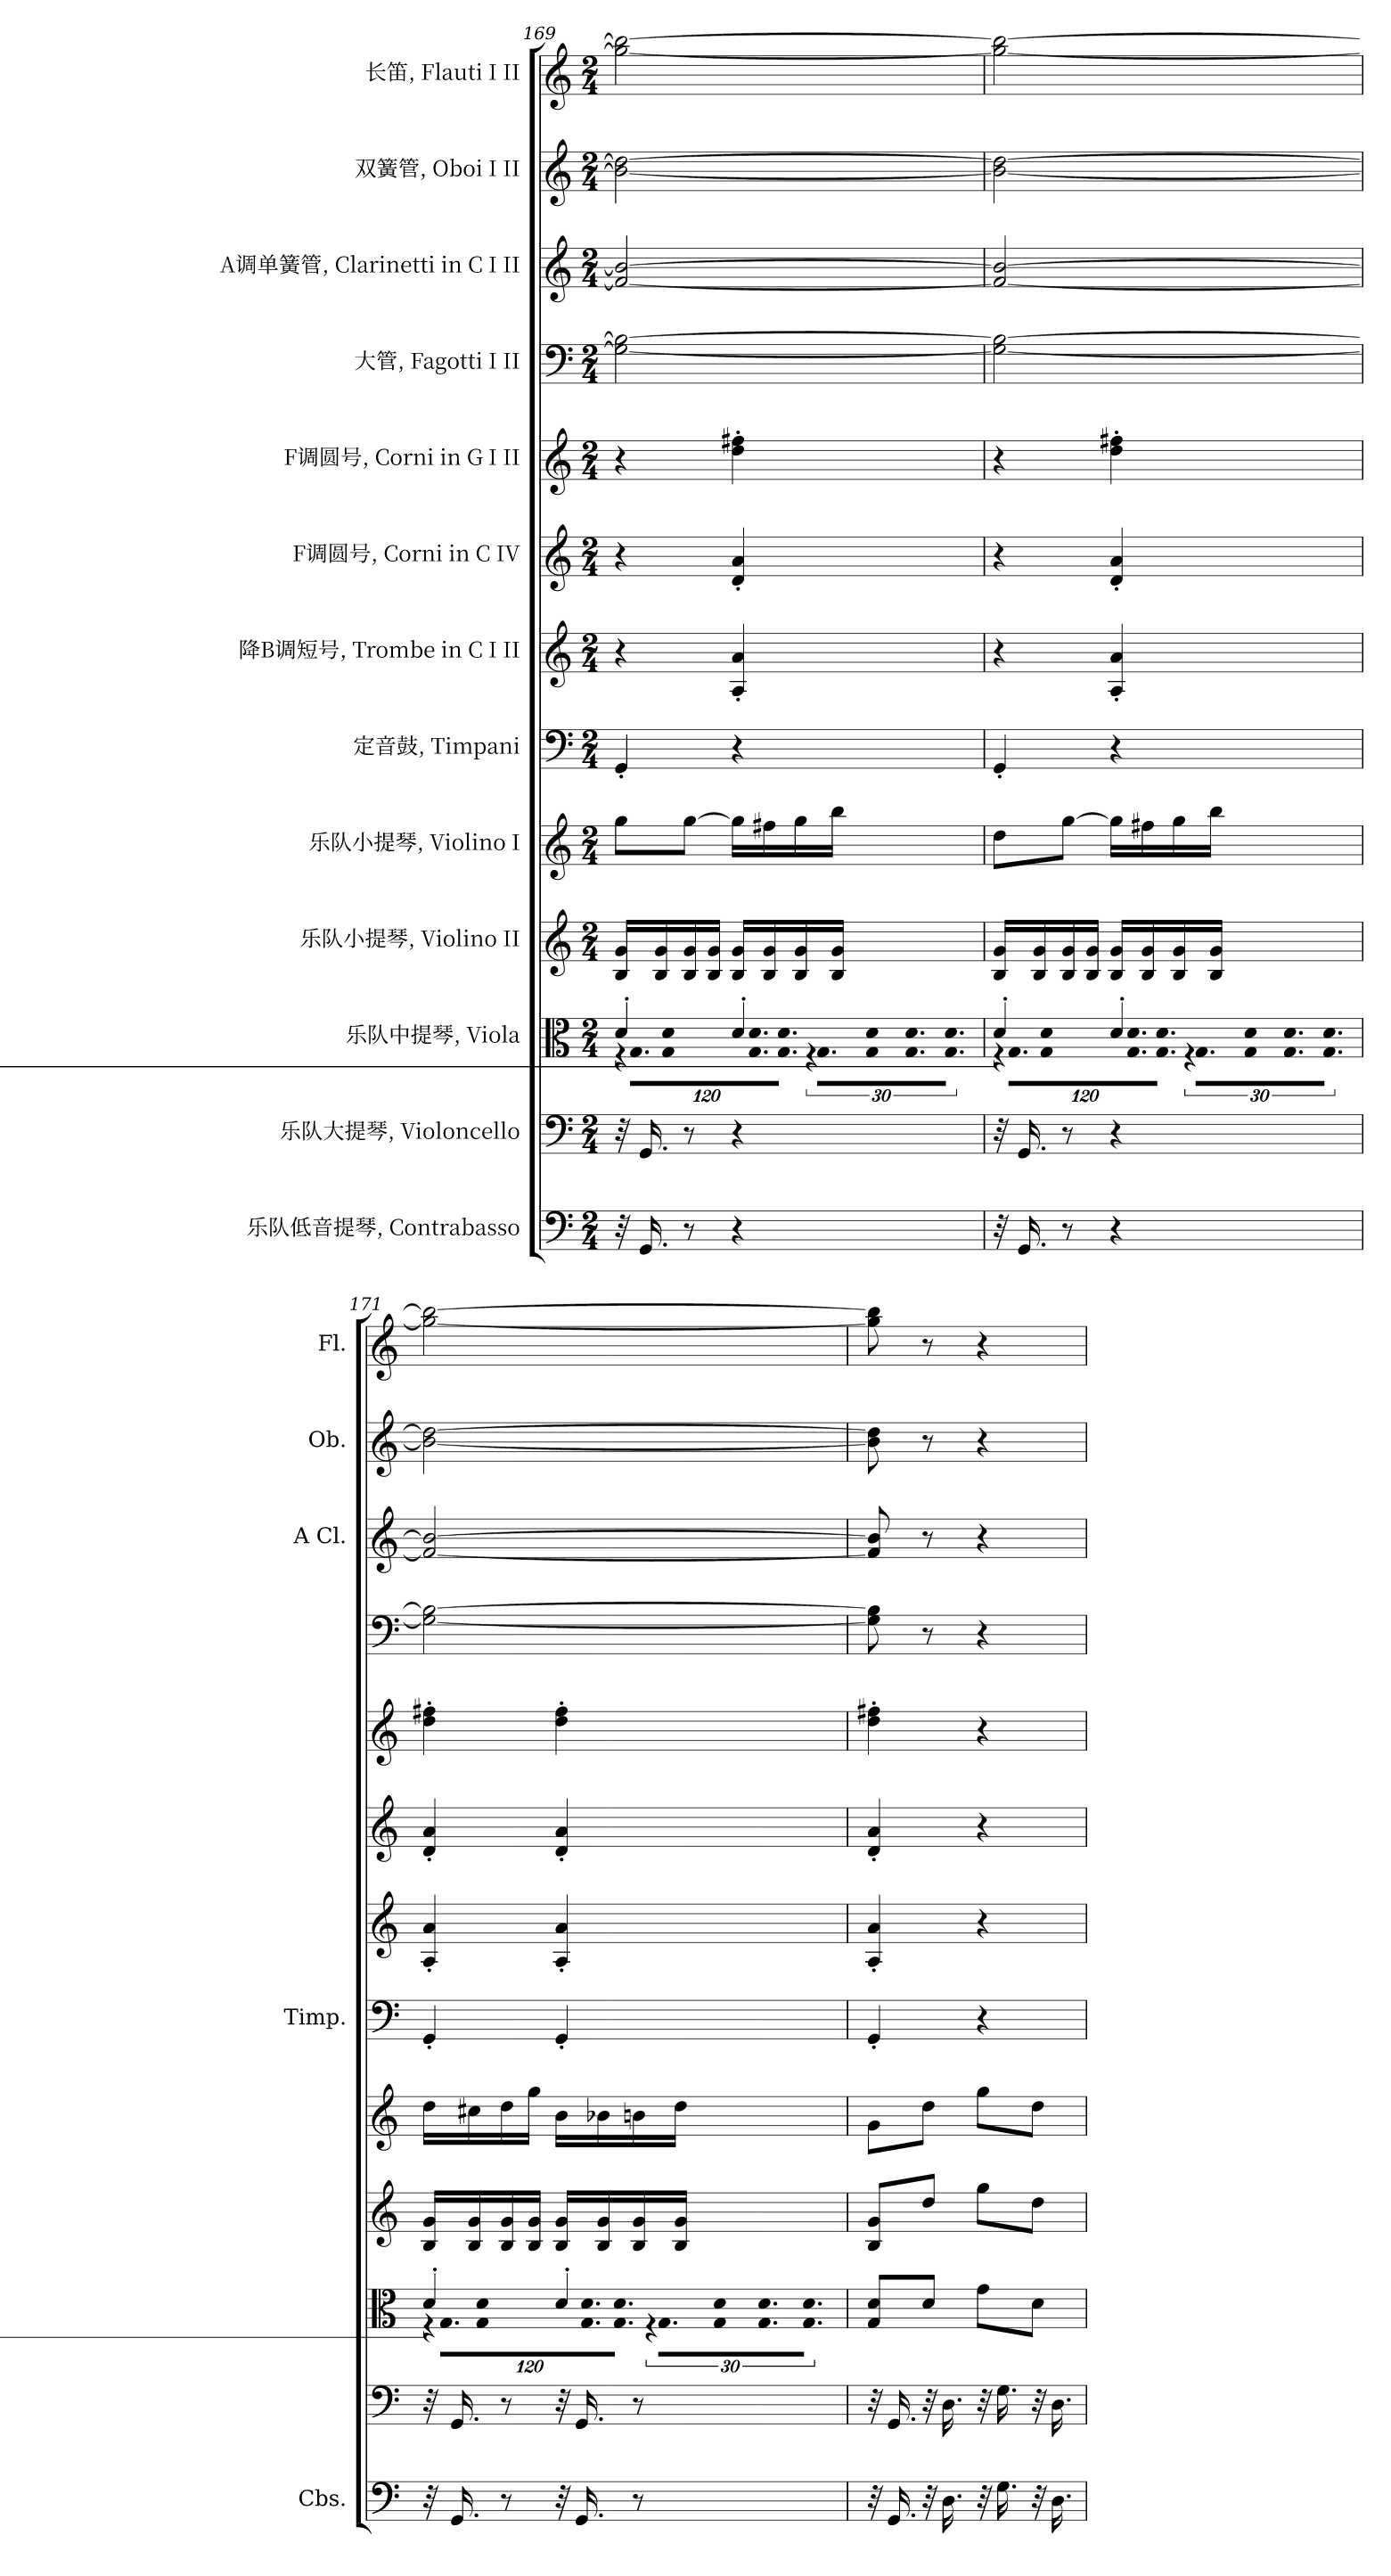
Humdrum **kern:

**kern	**kern	**kern	**kern	**kern	**kern	**kern	**kern	**kern	**kern	**kern	**kern	**kern
*part13	*part12	*part11	*part10	*part9	*part8	*part7	*part6	*part5	*part4	*part3	*part2	*part1
*staff13	*staff12	*staff11	*staff10	*staff9	*staff8	*staff7	*staff6	*staff5	*staff4	*staff3	*staff2	*staff1
*I"乐队低音提琴, Contrabasso	*I"乐队大提琴, Violoncello	*I"乐队中提琴, Viola	*I"乐队小提琴, Violino II	*I"乐队小提琴, Violino I	*I"定音鼓, Timpani	*I"降B调短号, Trombe in C I II	*I"F调圆号, Corni in C IV	*I"F调圆号, Corni in G I II	*I"大管, Fagotti I II	*I"A调单簧管, Clarinetti in C I II	*I"双簧管, Oboi I II	*I"长笛, Flauti I II
*I'Cbs.	*	*	*	*	*I'Timp.	*	*	*	*	*I'A Cl.	*I'Ob.	*I'Fl.
*clefF4	*clefF4	*clefC3	*clefG2	*clefG2	*clefF4	*clefG2	*clefG2	*clefG2	*clefF4	*clefG2	*clefG2	*clefG2
*ITrd7c12	*	*	*	*	*	*ITrd1c2	*ITrd4c7	*ITrd4c7	*	*ITrd2c3	*	*
*k[]	*k[]	*k[]	*k[]	*k[]	*k[]	*k[b-e-]	*k[b-]	*k[b-]	*k[]	*k[f#c#g#]	*k[]	*k[]
*M2/4	*M2/4	*M2/4	*M2/4	*M2/4	*M2/4	*M2/4	*M2/4	*M2/4	*M2/4	*M2/4	*M2/4	*M2/4
*MM128	*MM128	*MM128	*MM128	*MM128	*MM128	*MM128	*MM128	*MM128	*MM128	*MM128	*MM128	*MM128
=169	=169	=169	=169	=169	=169	=169	=169	=169	=169	=169	=169	=169
*	*	*^	*	*	*	*	*	*	*	*	*	*
!	!	!	!LO:N:vis=64	!	!	!	!	!	!	!	!	!	!
32r	32r	4d'/	960%17r	16B/ 16g/LL	8gg\L	4GG'/	4r	4r	4r	2G\_ 2B\_	2d/_ 2g/_	2b\_ 2dd\_	2gg\_ 2bb\_
!	!	!	!LO:N:vis=32.	!	!	!	!	!	!	!	!	!	!
.	.	.	1920%103G\KLL	.	.	.	.	.	.	.	.	.	.
16.GGG/	16.GG/	.	.	.	.	.	.	.	.	.	.	.	.
.	.	.	.	16B/ 16g/	.	.	.	.	.	.	.	.	.
!	!	!	!LO:N:vis=16	!	!	!	!	!	!	!	!	!	!
.	.	.	1920%137G\ 1920%137d\	.	.	.	.	.	.	.	.	.	.
8r	8r	.	.	16B/ 16g/	[8gg\J	.	.	.	.	.	.	.	.
!	!	!	!LO:N:vis=32.	!	!	!	!	!	!	!	!	!	!
.	.	.	1920%103G\ 1920%103d\L	.	.	.	.	.	.	.	.	.	.
.	.	.	.	16B/ 16g/JJ	.	.	.	.	.	.	.	.	.
!	!	!	!LO:N:vis=32.	!	!	!	!	!	!	!	!	!	!
.	.	.	1920%103G\ 1920%103d\JJJ	.	.	.	.	.	.	.	.	.	.
!	!	!	!LO:N:vis=64	!	!	!	!	!	!	!	!	!	!
4r	4r	4d'/	960%17r	16B/ 16g/LL	16gg\LL]	4r	4G/' 4g/'	4G/' 4d/'	4g\' 4bn\'	.	.	.	.
!	!	!	!LO:N:vis=32.	!	!	!	!	!	!	!	!	!	!
.	.	.	1920%103G\KLL	.	.	.	.	.	.	.	.	.	.
.	.	.	.	16B/ 16g/	16ff#X\	.	.	.	.	.	.	.	.
!	!	!	!LO:N:vis=16	!	!	!	!	!	!	!	!	!	!
.	.	.	1920%137G\ 1920%137d\	.	.	.	.	.	.	.	.	.	.
.	.	.	.	16B/ 16g/	16gg\	.	.	.	.	.	.	.	.
!	!	!	!LO:N:vis=32.	!	!	!	!	!	!	!	!	!	!
.	.	.	1920%103G\ 1920%103d\L	.	.	.	.	.	.	.	.	.	.
.	.	.	.	16B/ 16g/JJ	16bb\JJ	.	.	.	.	.	.	.	.
!	!	!	!LO:N:vis=32.	!	!	!	!	!	!	!	!	!	!
.	.	.	1920%103G\ 1920%103d\JJJ	.	.	.	.	.	.	.	.	.	.
!!LO:PB:g=z
=170	=170	=170	=170	=170	=170	=170	=170	=170	=170	=170	=170	=170	=170
*	*	*	*	*	*	*	*	*	*	*	*	*	*MM128
!	!	!	!LO:N:vis=64	!	!	!	!	!	!	!	!	!	!
32r	32r	4d'/	960%17r	16B/ 16g/LL	8dd\L	4GG'/	4r	4r	4r	2G\_ 2B\_	2d/_ 2g/_	2b\_ 2dd\_	2gg\_ 2bb\_
!	!	!	!LO:N:vis=32.	!	!	!	!	!	!	!	!	!	!
.	.	.	1920%103G\KLL	.	.	.	.	.	.	.	.	.	.
16.GGG/	16.GG/	.	.	.	.	.	.	.	.	.	.	.	.
.	.	.	.	16B/ 16g/	.	.	.	.	.	.	.	.	.
!	!	!	!LO:N:vis=16	!	!	!	!	!	!	!	!	!	!
.	.	.	1920%137G\ 1920%137d\	.	.	.	.	.	.	.	.	.	.
8r	8r	.	.	16B/ 16g/	[8gg\J	.	.	.	.	.	.	.	.
!	!	!	!LO:N:vis=32.	!	!	!	!	!	!	!	!	!	!
.	.	.	1920%103G\ 1920%103d\L	.	.	.	.	.	.	.	.	.	.
.	.	.	.	16B/ 16g/JJ	.	.	.	.	.	.	.	.	.
!	!	!	!LO:N:vis=32.	!	!	!	!	!	!	!	!	!	!
.	.	.	1920%103G\ 1920%103d\JJJ	.	.	.	.	.	.	.	.	.	.
!	!	!	!LO:N:vis=64	!	!	!	!	!	!	!	!	!	!
4r	4r	4d'/	960%17r	16B/ 16g/LL	16gg\LL]	4r	4G/' 4g/'	4G/' 4d/'	4g\' 4bn\'	.	.	.	.
!	!	!	!LO:N:vis=32.	!	!	!	!	!	!	!	!	!	!
.	.	.	1920%103G\KLL	.	.	.	.	.	.	.	.	.	.
.	.	.	.	16B/ 16g/	16ff#X\	.	.	.	.	.	.	.	.
!	!	!	!LO:N:vis=16	!	!	!	!	!	!	!	!	!	!
.	.	.	1920%137G\ 1920%137d\	.	.	.	.	.	.	.	.	.	.
.	.	.	.	16B/ 16g/	16gg\	.	.	.	.	.	.	.	.
!	!	!	!LO:N:vis=32.	!	!	!	!	!	!	!	!	!	!
.	.	.	1920%103G\ 1920%103d\L	.	.	.	.	.	.	.	.	.	.
.	.	.	.	16B/ 16g/JJ	16bb\JJ	.	.	.	.	.	.	.	.
!	!	!	!LO:N:vis=32.	!	!	!	!	!	!	!	!	!	!
.	.	.	1920%103G\ 1920%103d\JJJ	.	.	.	.	.	.	.	.	.	.
=171	=171	=171	=171	=171	=171	=171	=171	=171	=171	=171	=171	=171	=171
*	*	*	*	*	*	*	*	*	*	*	*	*	*MM128
!	!	!	!LO:N:vis=64	!	!	!	!	!	!	!	!	!	!
32r	32r	4d'/	960%17r	16B/ 16g/LL	16dd\LL	4GG'/	4G/' 4g/'	4G/' 4d/'	4g\' 4bn\'	2G\_ 2B\_	2d/_ 2g/_	2b\_ 2dd\_	2gg\_ 2bb\_
!	!	!	!LO:N:vis=32.	!	!	!	!	!	!	!	!	!	!
.	.	.	1920%103G\KLL	.	.	.	.	.	.	.	.	.	.
16.GGG/	16.GG/	.	.	.	.	.	.	.	.	.	.	.	.
.	.	.	.	16B/ 16g/	16cc#X\	.	.	.	.	.	.	.	.
!	!	!	!LO:N:vis=16	!	!	!	!	!	!	!	!	!	!
.	.	.	1920%137G\ 1920%137d\	.	.	.	.	.	.	.	.	.	.
8r	8r	.	.	16B/ 16g/	16dd\	.	.	.	.	.	.	.	.
!	!	!	!LO:N:vis=32.	!	!	!	!	!	!	!	!	!	!
.	.	.	1920%103G\ 1920%103d\L	.	.	.	.	.	.	.	.	.	.
.	.	.	.	16B/ 16g/JJ	16gg\JJ	.	.	.	.	.	.	.	.
!	!	!	!LO:N:vis=32.	!	!	!	!	!	!	!	!	!	!
.	.	.	1920%103G\ 1920%103d\JJJ	.	.	.	.	.	.	.	.	.	.
!	!	!	!LO:N:vis=64	!	!	!	!	!	!	!	!	!	!
32r	32r	4d'/	960%17r	16B/ 16g/LL	16b\LL	4GG'/	4G/' 4g/'	4G/' 4d/'	4g\' 4b\'	.	.	.	.
!	!	!	!LO:N:vis=32.	!	!	!	!	!	!	!	!	!	!
.	.	.	1920%103G\KLL	.	.	.	.	.	.	.	.	.	.
16.GGG/	16.GG/	.	.	.	.	.	.	.	.	.	.	.	.
.	.	.	.	16B/ 16g/	16b-X\	.	.	.	.	.	.	.	.
!	!	!	!LO:N:vis=16	!	!	!	!	!	!	!	!	!	!
.	.	.	1920%137G\ 1920%137d\	.	.	.	.	.	.	.	.	.	.
8r	8r	.	.	16B/ 16g/	16bn\	.	.	.	.	.	.	.	.
!	!	!	!LO:N:vis=32.	!	!	!	!	!	!	!	!	!	!
.	.	.	1920%103G\ 1920%103d\L	.	.	.	.	.	.	.	.	.	.
.	.	.	.	16B/ 16g/JJ	16dd\JJ	.	.	.	.	.	.	.	.
!	!	!	!LO:N:vis=32.	!	!	!	!	!	!	!	!	!	!
.	.	.	1920%103G\ 1920%103d\JJJ	.	.	.	.	.	.	.	.	.	.
*	*	*v	*v	*	*	*	*	*	*	*	*	*	*
=172	=172	=172	=172	=172	=172	=172	=172	=172	=172	=172	=172	=172
*	*	*	*	*	*	*	*	*	*	*	*	*MM128
32r	32r	8G/ 8d/L	8B/ 8g/L	8g\L	4GG'/	4G/' 4g/'	4G/' 4d/'	4g\' 4bn\'	8G\] 8B\]	8d/] 8g/]	8b\] 8dd\]	8gg\] 8bb\]
16.GGG/	16.GG/	.	.	.	.	.	.	.	.	.	.	.
32r	32r	8d/J	8dd/J	8dd\J	.	.	.	.	8r	8r	8r	8r
16.DD\	16.D\	.	.	.	.	.	.	.	.	.	.	.
*	*	*	*	*	*	*	*	*	*	*	*	*MM134
32r	32r	8g\L	8gg\L	8gg\L	4r	4r	4r	4r	4r	4r	4r	4r
16.GG\	16.G\	.	.	.	.	.	.	.	.	.	.	.
32r	32r	8d\J	8dd\J	8dd\J	.	.	.	.	.	.	.	.
16.DD\	16.D\	.	.	.	.	.	.	.	.	.	.	.
=	=	=	=	=	=	=	=	=	=	=	=	=
*-	*-	*-	*-	*-	*-	*-	*-	*-	*-	*-	*-	*-
